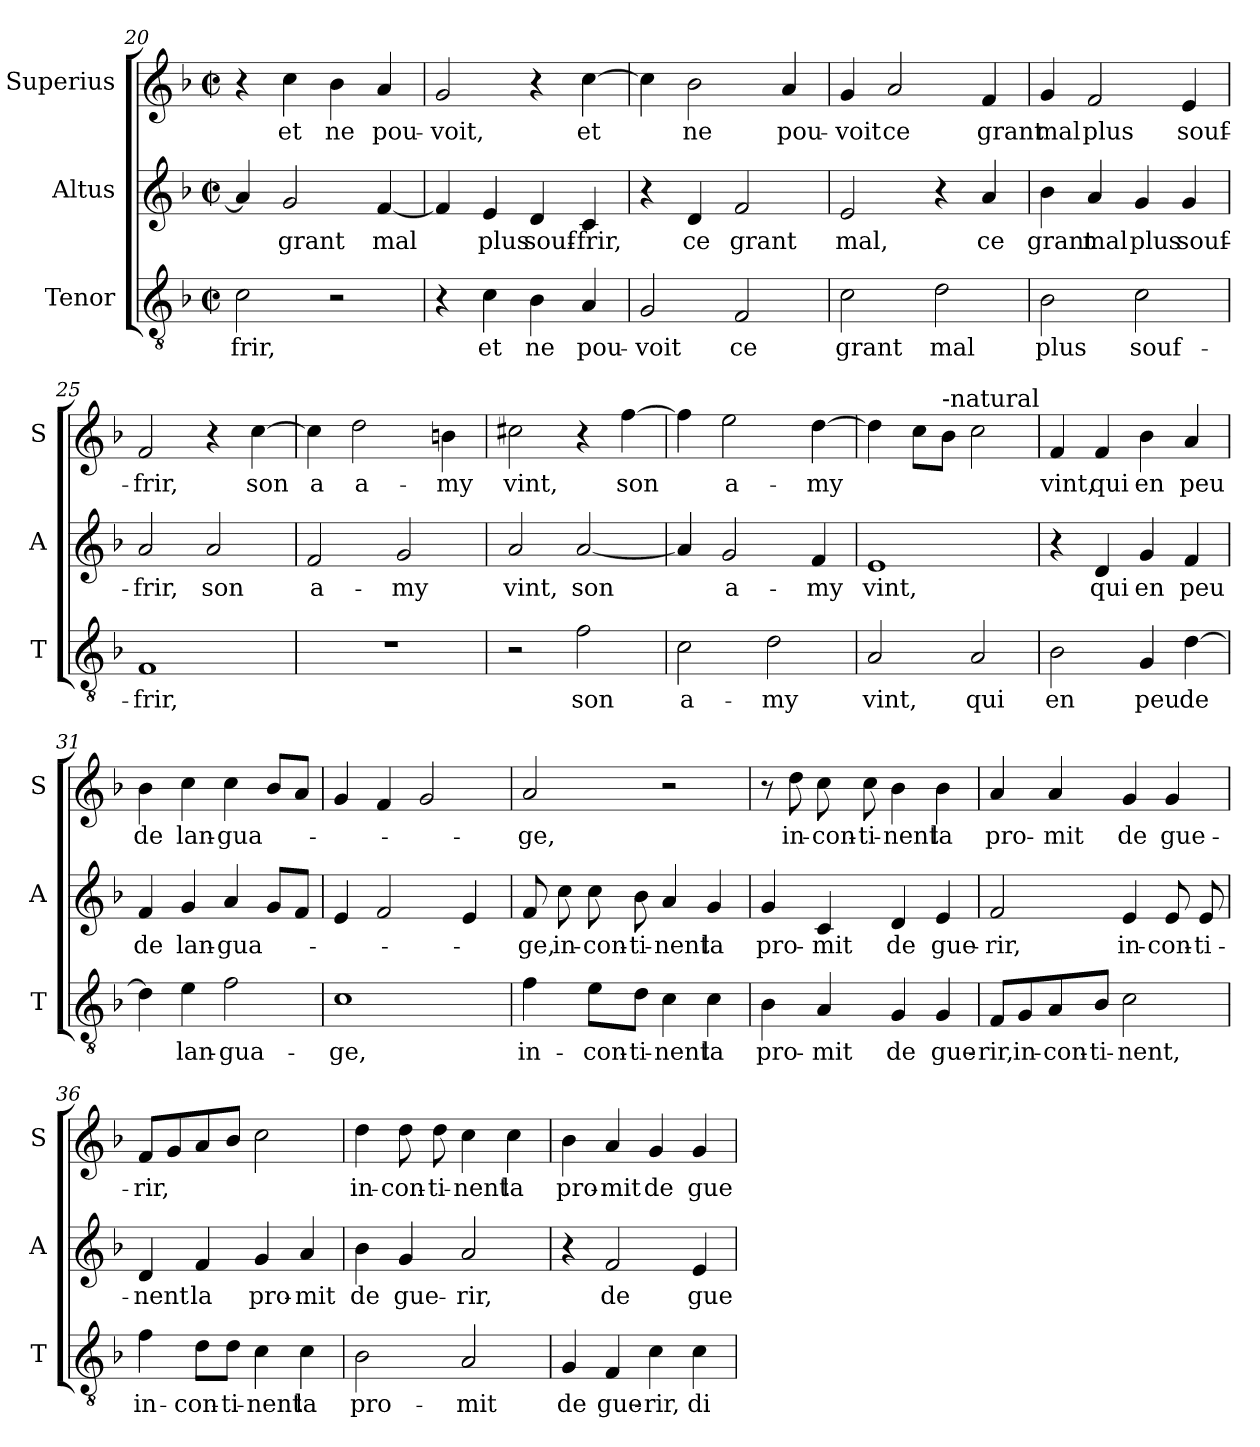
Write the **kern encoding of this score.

**kern	**text	**kern	**text	**kern	**text
*part3	*part3	*part2	*part2	*part1	*part1
*staff3	*staff3	*staff2	*staff2	*staff1	*staff1
*I"Tenor	*	*I"Altus	*	*I"Superius	*
*I'T	*	*I'A	*	*I'S	*
*clefGv2	*	*clefG2	*	*clefG2	*
*k[b-]	*	*k[b-]	*	*k[b-]	*
*F:	*	*F:	*	*F:	*
*M2/2	*	*M2/2	*	*M2/2	*
*met(c|)	*	*met(c|)	*	*met(c|)	*
=20	=20	=20	=20	=20	=20
!	!LO:LY:b	!	!	!	!
2c\	-frir,	4a/]	.	4r	.
!	!	!	!LO:LY:b	!	!LO:LY:b
.	.	2g/	grant	4cc\	et
!	!	!	!	!	!LO:LY:b
2r	.	.	.	4b-\	ne
!	!	!	!LO:LY:b	!	!LO:LY:b
.	.	[4f/	mal	4a/	pou-
!!LO:LB:g=z
=21	=21	=21	=21	=21	=21
!	!	!	!	!	!LO:LY:b
4r	.	4f/]	.	2g/	-voit,
!	!LO:LY:b	!	!LO:LY:b	!	!
4c\	et	4e/	plus	.	.
!	!LO:LY:b	!	!LO:LY:b	!	!
4B-\	ne	4d/	souf-	4r	.
!	!LO:LY:b	!	!LO:LY:b	!	!LO:LY:b
4A/	pou-	4c/	-frir,	[4cc\	et
=22	=22	=22	=22	=22	=22
!	!LO:LY:b	!	!	!	!
2G/	-voit	4r	.	4cc\]	.
!	!	!	!LO:LY:b	!	!LO:LY:b
.	.	4d/	ce	2b-\	ne
!	!LO:LY:b	!	!LO:LY:b	!	!
2F/	ce	2f/	grant	.	.
!	!	!	!	!	!LO:LY:b
.	.	.	.	4a/	pou-
=23	=23	=23	=23	=23	=23
!	!LO:LY:b	!	!LO:LY:b	!	!LO:LY:b
2c\	grant	2e/	mal,	4g/	-voit
!	!	!	!	!	!LO:LY:b
.	.	.	.	2a/	ce
!	!LO:LY:b	!	!	!	!
2d\	mal	4r	.	.	.
!	!	!	!LO:LY:b	!	!LO:LY:b
.	.	4a/	ce	4f/	grant
=24	=24	=24	=24	=24	=24
!	!LO:LY:b	!	!LO:LY:b	!	!LO:LY:b
2B-\	plus	4b-\	grant	4g/	mal
!	!	!	!LO:LY:b	!	!LO:LY:b
.	.	4a/	mal	2f/	plus
!	!LO:LY:b	!	!LO:LY:b	!	!
2c\	souf-	4g/	plus	.	.
!	!	!	!LO:LY:b	!	!LO:LY:b
.	.	4g/	souf-	4e/	souf-
=25	=25	=25	=25	=25	=25
!	!LO:LY:b	!	!LO:LY:b	!	!LO:LY:b
1F	-frir,	2a/	-frir,	2f/	-frir,
!	!	!	!LO:LY:b	!	!
.	.	2a/	son	4r	.
!	!	!	!	!	!LO:LY:b
.	.	.	.	[4cc\	son
!!LO:LB:g=z
=26	=26	=26	=26	=26	=26
!	!	!	!LO:LY:b	!	!LO:LY:b
1r	.	2f/	a-	4cc\]	a
!	!	!	!	!	!LO:LY:b
.	.	.	.	2dd\	a-
!	!	!	!LO:LY:b	!	!
.	.	2g/	-my	.	.
!	!	!	!	!	!LO:LY:b
.	.	.	.	4bn\	-my
=27	=27	=27	=27	=27	=27
!	!	!	!LO:LY:b	!	!LO:LY:b
2r	.	2a/	vint,	2cc#X\	vint,
!	!LO:LY:b	!	!LO:LY:b	!	!
2f\	son	[2a/	son	4r	.
!	!	!	!	!	!LO:LY:b
.	.	.	.	[4ff\	son
=28	=28	=28	=28	=28	=28
!	!LO:LY:b	!	!	!	!
2c\	a-	4a/]	.	4ff\]	.
!	!	!	!LO:LY:b	!	!LO:LY:b
.	.	2g/	a-	2ee\	a-
!	!LO:LY:b	!	!	!	!
2d\	-my	.	.	.	.
!	!	!	!LO:LY:b	!	!LO:LY:b
.	.	4f/	-my	[4dd\	-my
=29	=29	=29	=29	=29	=29
!	!LO:LY:b	!	!LO:LY:b	!	!
2A/	vint,	1e	vint,	4dd\]	.
.	.	.	.	8cc\L	.
!	!	!	!	!LO:TX:a:t=-natural	!
.	.	.	.	8b-\J	.
!	!LO:LY:b	!	!	!	!
2A/	qui	.	.	2cc\	.
=30	=30	=30	=30	=30	=30
!	!LO:LY:b	!	!	!	!LO:LY:b
2B-\	en	4r	.	4f/	vint,
!	!	!	!LO:LY:b	!	!LO:LY:b
.	.	4d/	qui	4f/	qui
!	!LO:LY:b	!	!LO:LY:b	!	!LO:LY:b
4G/	peu	4g/	en	4b-\	en
!	!LO:LY:b	!	!LO:LY:b	!	!LO:LY:b
[4d\	de	4f/	peu	4a/	peu
!!LO:LB:g=z
=31	=31	=31	=31	=31	=31
!	!	!	!LO:LY:b	!	!LO:LY:b
4d\]	.	4f/	de	4b-\	de
!	!LO:LY:b	!	!LO:LY:b	!	!LO:LY:b
4e\	lan-	4g/	lan-	4cc\	lan-
!	!LO:LY:b	!	!LO:LY:b	!	!LO:LY:b
2f\	-gua-	4a/	-gua-	4cc\	-gua-
.	.	8g/L	.	8b-/L	.
.	.	8f/J	.	8a/J	.
=32	=32	=32	=32	=32	=32
!	!LO:LY:b	!	!	!	!
1c	-ge,	4e/	.	4g/	.
.	.	2f/	.	4f/	.
.	.	.	.	2g/	.
.	.	4e/	.	.	.
=33	=33	=33	=33	=33	=33
!	!LO:LY:b	!	!LO:LY:b	!	!LO:LY:b
4f\	in-	8f/	-ge,	2a/	-ge,
!	!	!	!LO:LY:b	!	!
.	.	8cc\	in-	.	.
!	!LO:LY:b	!	!LO:LY:b	!	!
8e\L	-con-	8cc\	-con-	.	.
!	!LO:LY:b	!	!LO:LY:b	!	!
8d\J	-ti-	8b-\	-ti-	.	.
!	!LO:LY:b	!	!LO:LY:b	!	!
4c\	-nent	4a/	-nent	2r	.
!	!LO:LY:b	!	!LO:LY:b	!	!
4c\	la	4g/	la	.	.
=34	=34	=34	=34	=34	=34
!	!LO:LY:b	!	!LO:LY:b	!	!
4B-\	pro-	4g/	pro-	8r	.
!	!	!	!	!	!LO:LY:b
.	.	.	.	8dd\	in-
!	!LO:LY:b	!	!LO:LY:b	!	!LO:LY:b
4A/	-mit	4c/	-mit	8cc\	-con-
!	!	!	!	!	!LO:LY:b
.	.	.	.	8cc\	-ti-
!	!LO:LY:b	!	!LO:LY:b	!	!LO:LY:b
4G/	de	4d/	de	4b-\	-nent
!	!LO:LY:b	!	!LO:LY:b	!	!LO:LY:b
4G/	gue-	4e/	gue-	4b-\	la
=35	=35	=35	=35	=35	=35
!	!LO:LY:b	!	!LO:LY:b	!	!LO:LY:b
8F/L	-rir,	2f/	-rir,	4a/	pro-
!	!LO:LY:b	!	!	!	!
8G/	in-	.	.	.	.
!	!LO:LY:b	!	!	!	!LO:LY:b
8A/	-con-	.	.	4a/	-mit
!	!LO:LY:b	!	!	!	!
8B-/J	-ti-	.	.	.	.
!	!LO:LY:b	!	!LO:LY:b	!	!LO:LY:b
2c\	-nent,	4e/	in-	4g/	de
!	!	!	!LO:LY:b	!	!LO:LY:b
.	.	8e/	-con-	4g/	gue-
!	!	!	!LO:LY:b	!	!
.	.	8e/	-ti-	.	.
!!LO:PB:g=z
=36	=36	=36	=36	=36	=36
!	!LO:LY:b	!	!LO:LY:b	!	!LO:LY:b
4f\	in-	4d/	-nent	8f/L	-rir,
.	.	.	.	8g/	.
!	!LO:LY:b	!	!LO:LY:b	!	!
8d\L	-con-	4f/	la	8a/	.
!	!LO:LY:b	!	!	!	!
8d\J	-ti-	.	.	8b-/J	.
!	!LO:LY:b	!	!LO:LY:b	!	!
4c\	-nent	4g/	pro-	2cc\	.
!	!LO:LY:b	!	!LO:LY:b	!	!
4c\	la	4a/	-mit	.	.
=37	=37	=37	=37	=37	=37
!	!LO:LY:b	!	!LO:LY:b	!	!LO:LY:b
2B-\	pro-	4b-\	de	4dd\	in-
!	!	!	!LO:LY:b	!	!LO:LY:b
.	.	4g/	gue-	8dd\	-con-
!	!	!	!	!	!LO:LY:b
.	.	.	.	8dd\	-ti-
!	!LO:LY:b	!	!LO:LY:b	!	!LO:LY:b
2A/	-mit	2a/	-rir,	4cc\	-nent
!	!	!	!	!	!LO:LY:b
.	.	.	.	4cc\	la
=38	=38	=38	=38	=38	=38
!	!LO:LY:b	!	!	!	!LO:LY:b
4G/	de	4r	.	4b-\	pro-
!	!LO:LY:b	!	!LO:LY:b	!	!LO:LY:b
4F/	gue-	2f/	de	4a/	-mit
!	!LO:LY:b	!	!	!	!LO:LY:b
4c\	-rir,	.	.	4g/	de
!	!LO:LY:b	!	!LO:LY:b	!	!LO:LY:b
4c\	di-	4e/	gue-	4g/	gue-
=	=	=	=	=	=
*-	*-	*-	*-	*-	*-
